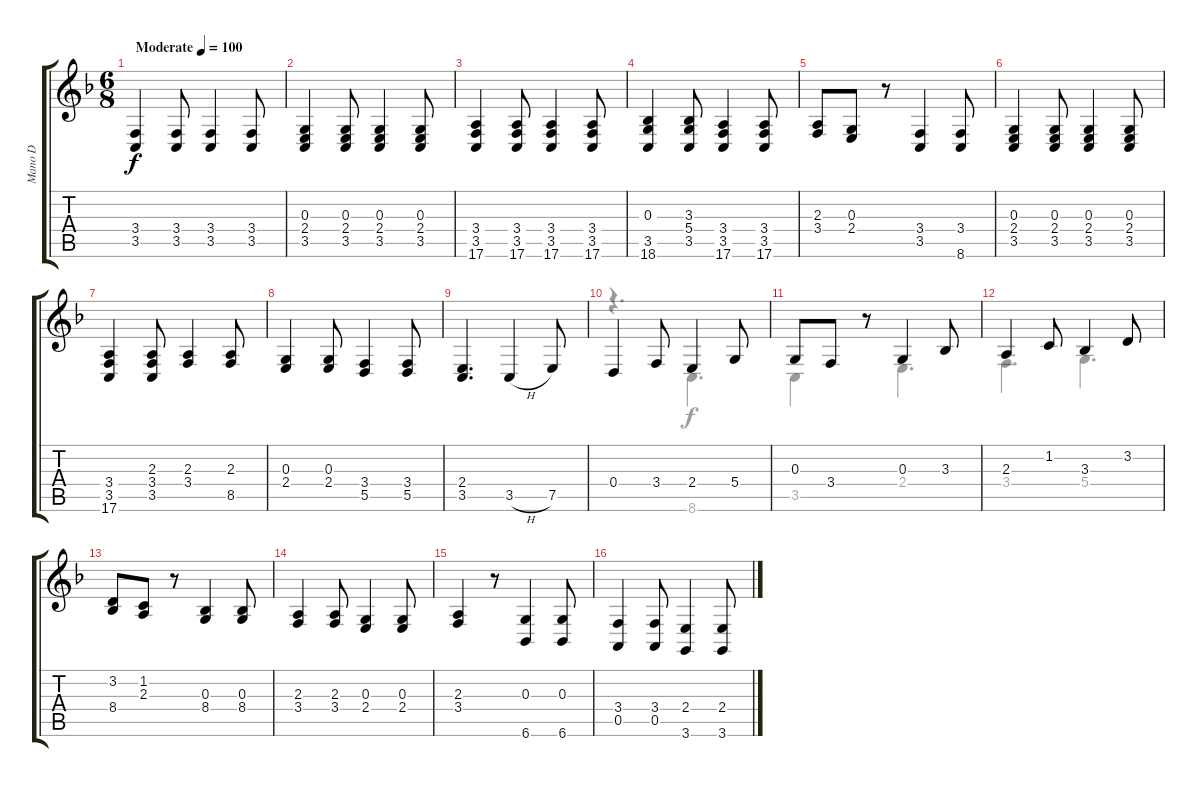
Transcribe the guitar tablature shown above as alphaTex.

\track ("Mano D" "Mano D") {instrument acousticgrandpiano}
\staff {score tabs}
\tuning (E4 B3 G3 D3 A2 E2) {hide}
\voice
\ts (6 8)
\tempo (100 "Moderate")
\clef g2
\ks f
(3.4 3.5).4{dy f instrument acousticgrandpiano} (3.4 3.5).8 (3.4 3.5).4 (3.4 3.5).8 |
(0.3 2.4 3.5).4 (0.3 2.4 3.5).8 (0.3 2.4 3.5).4 (0.3 2.4 3.5).8 |
(3.4 3.5 17.6).4 (3.4 3.5 17.6).8 (3.4 3.5 17.6).4 (3.4 3.5 17.6).8 |
(0.3 3.5 18.6).4 (3.3 5.4 3.5).8 (3.4 3.5 17.6).4 (3.4 3.5 17.6).8 |
(2.3 3.4).8 (0.3 2.4).8 r.8 (3.4 3.5).4 (3.4 8.6).8 |
(0.3 2.4 3.5).4 (0.3 2.4 3.5).8 (0.3 2.4 3.5).4 (0.3 2.4 3.5).8 |
(3.4 3.5 17.6).4 (2.3 3.4 3.5).8 (2.3 3.4).4 (2.3 8.5).8 |
(0.3 2.4).4 (0.3 2.4).8 (3.4 5.5).4 (3.4 5.5).8 |
(2.4 3.5).4{d} 3.5{h}.4 7.5.8 |
0.4.4 3.4.8 2.4.4 5.4.8 |
0.3.8 3.4.8 r.8 0.3.4 3.3.8 |
2.3.4 1.2.8 3.3.4 3.2.8 |
(3.2 8.4).8 (1.2 2.3).8 r.8 (0.3 8.4).4 (0.3 8.4).8 |
(2.3 3.4).4 (2.3 3.4).8 (0.3 2.4).4 (0.3 2.4).8 |
(2.3 3.4).4 r.8 (0.3 6.6).4 (0.3 6.6).8 |
(3.4 0.5).4 (3.4 0.5).8 (2.4 3.6).4 (2.4 3.6).8
\voice
\clef g2
\ottava regular
\simile none
\ks f
|
|
|
|
|
|
|
|
|
r.4{d} 8.6.4{d} |
3.5.4 r.8 2.4.4{d} |
3.4.4{d} 5.4.4{d} |
|
|
|
